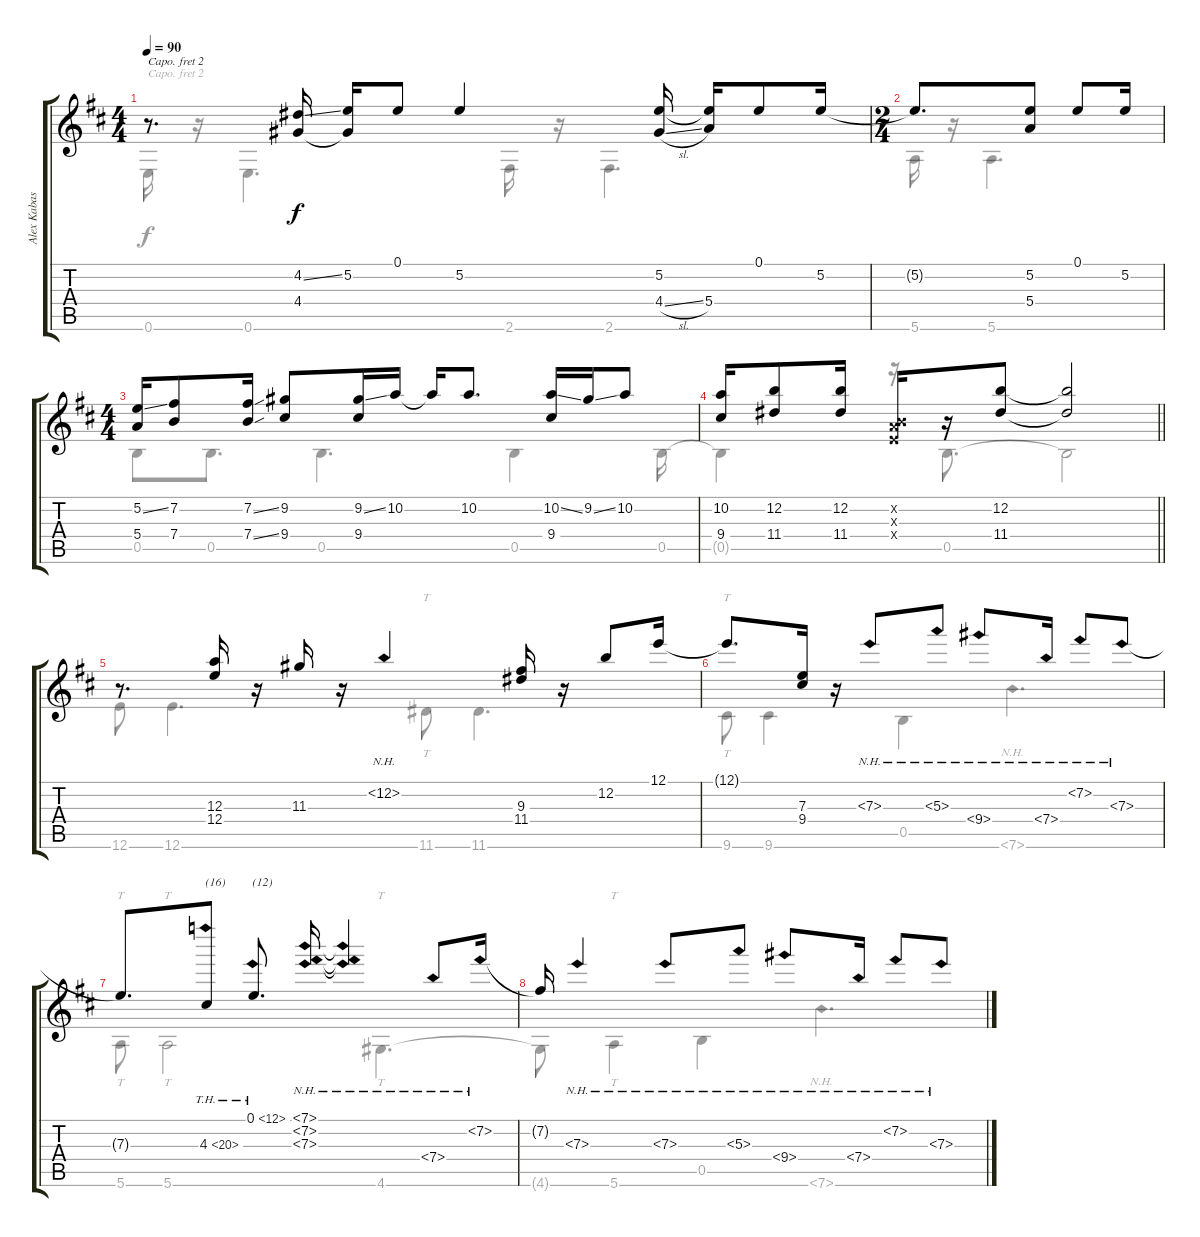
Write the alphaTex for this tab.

\track ("Alex Kabasser Furch Durango 40 - CM" "Alex Kabas") {instrument acousticguitarsteel}
\staff {score tabs}
\capo 2
\tuning (D4 A3 G3 D3 A2 D2) {hide}
\voice
\ts (4 4)
\tempo 90
\clef g2
\ks d
r.8{d dy f} (4.2{ss} 4.4).16 (5.2 4.4{t}).16 0.1.8 5.2.4 (5.2 4.4{sl}).16 (5.2{t} 5.4).16 0.1.8 5.2.16 |
\ts (2 4)
5.2{t}.8{d} (5.2 5.4).8 0.1.8 5.2.16 |
\ts (4 4)
(5.2{ss} 5.4).16 (7.2 7.4).8 (7.2{ss} 7.4{ss}).16 (9.2 9.4).8 (9.2{ss} 9.4).16 10.2.16 10.2{t}.16 10.2.8{d} (10.2{ss} 9.4).16 9.2{ss}.16 10.2.8 |
\barLineRight lightlight
(10.2 9.4).16 (12.2 11.4).8 (12.2 11.4).16 (0.2{x} 0.3{x} 0.4{x}).16 r.16 (12.2 11.4).8 (12.2{t} 11.4{t}).2 |
r.8{d} (12.3 12.4).16 r.16 11.3.16 r.16 12.2{nh}.4 (9.3 11.4).16 r.16 12.2.8 12.1.16 |
12.1{t}.8{d} (7.3 9.4).16 r.16 7.3{nh}.8 5.3{nh}.8 9.4{nh}.8 7.4{nh}.16 7.2{nh}.8 7.3{nh}.8 |
7.3{t}.8{d} 4.3{th 16}.8{txt "(16)"} 0.1{th 12}.8{d txt "(12)"} (7.1{nh} 7.2{nh} 7.3{nh}).16 (7.1{nh t} 7.2{nh t} 7.3{nh t}).4 7.4{nh}.8 7.2{nh}.16 |
7.2{t}.16 7.3{nh}.4 7.3{nh}.8 5.3{nh}.8 9.4{nh}.8 7.4{nh}.16 7.2{nh}.8 7.3{nh}.8
\voice
\clef g2
\ottava regular
\simile none
\ks d
0.6.16{dy f} r.16 0.6.4{d} 2.6.16 r.16 2.6.4{d} |
5.6.16 r.16 5.6.4{d} |
0.5.8 0.5.8{d} 0.5.4{d} 0.5.4 0.5.16 |
\barLineRight lightlight
0.5{t}.4 r.16 0.5.8{d} 0.5{t}.2 |
12.6.8 12.6.4{d} 11.6.8{tt} 11.6.4{d} |
9.6.8{tt} 9.6.4 0.5.4 7.6{nh}.4{d} |
5.6.8{tt} 5.6.2{tt} 4.6.4{tt d} |
4.6{t}.8 5.6.4{tt} 0.5.4 7.6{nh}.4{d}
